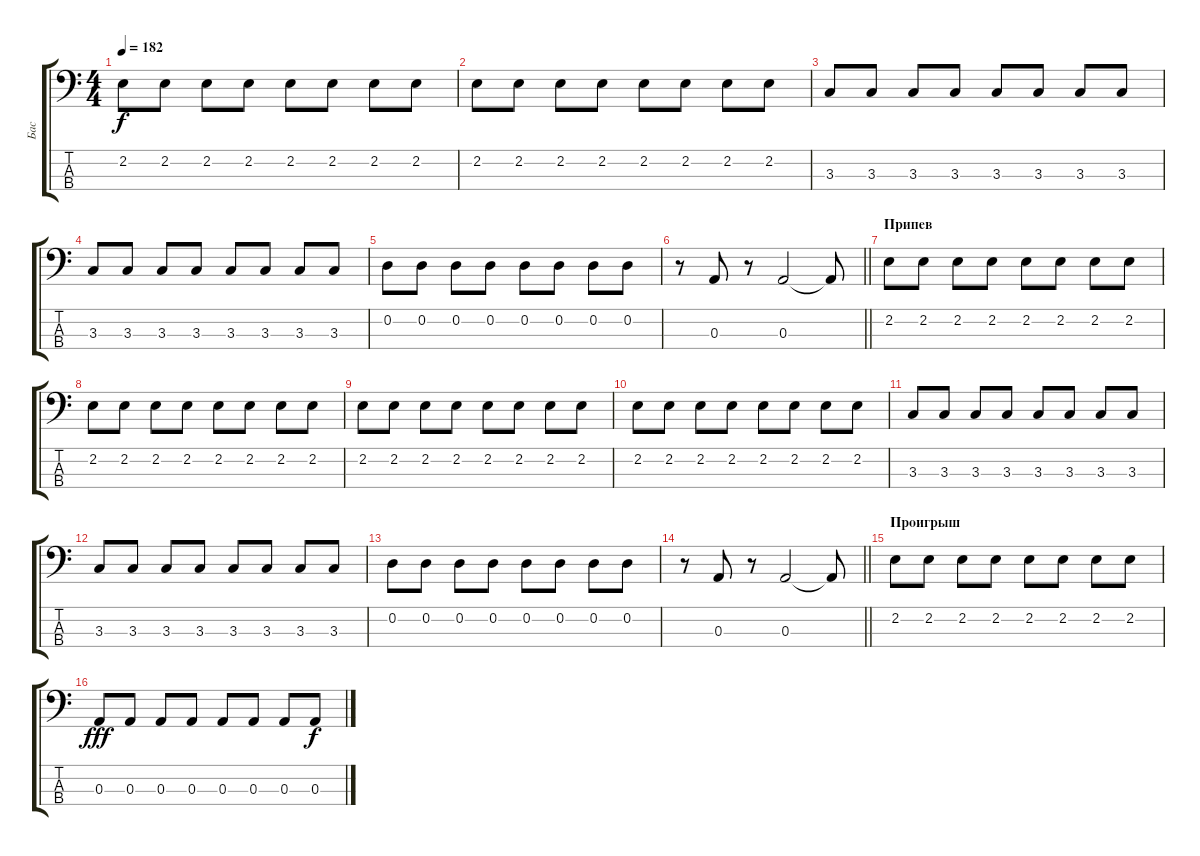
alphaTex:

\track ("Бас" "Бас") {instrument electricbassfinger}
\staff {score tabs}
\tuning (G2 D2 A1 E1) {hide}
\ts (4 4)
\tempo 182
\clef f4
\ks c
2.2.8{dy f} 2.2.8 2.2.8 2.2.8 2.2.8 2.2.8 2.2.8 2.2.8 |
2.2.8 2.2.8 2.2.8 2.2.8 2.2.8 2.2.8 2.2.8 2.2.8 |
3.3.8 3.3.8 3.3.8 3.3.8 3.3.8 3.3.8 3.3.8 3.3.8 |
3.3.8 3.3.8 3.3.8 3.3.8 3.3.8 3.3.8 3.3.8 3.3.8 |
0.2.8 0.2.8 0.2.8 0.2.8 0.2.8 0.2.8 0.2.8 0.2.8 |
\barLineRight lightlight
r.8 0.3.8 r.8 0.3.2 0.3{t}.8 |
\section ("" "Припев")
2.2.8 2.2.8 2.2.8 2.2.8 2.2.8 2.2.8 2.2.8 2.2.8 |
2.2.8 2.2.8 2.2.8 2.2.8 2.2.8 2.2.8 2.2.8 2.2.8 |
2.2.8 2.2.8 2.2.8 2.2.8 2.2.8 2.2.8 2.2.8 2.2.8 |
2.2.8 2.2.8 2.2.8 2.2.8 2.2.8 2.2.8 2.2.8 2.2.8 |
3.3.8 3.3.8 3.3.8 3.3.8 3.3.8 3.3.8 3.3.8 3.3.8 |
3.3.8 3.3.8 3.3.8 3.3.8 3.3.8 3.3.8 3.3.8 3.3.8 |
0.2.8 0.2.8 0.2.8 0.2.8 0.2.8 0.2.8 0.2.8 0.2.8 |
\barLineRight lightlight
r.8 0.3.8 r.8 0.3.2 0.3{t}.8 |
\section ("" "Проигрыш")
2.2.8 2.2.8 2.2.8 2.2.8 2.2.8 2.2.8 2.2.8 2.2.8 |
0.3.8{dy fff} 0.3.8 0.3.8 0.3.8 0.3.8 0.3.8 0.3.8 0.3.8{dy f}
